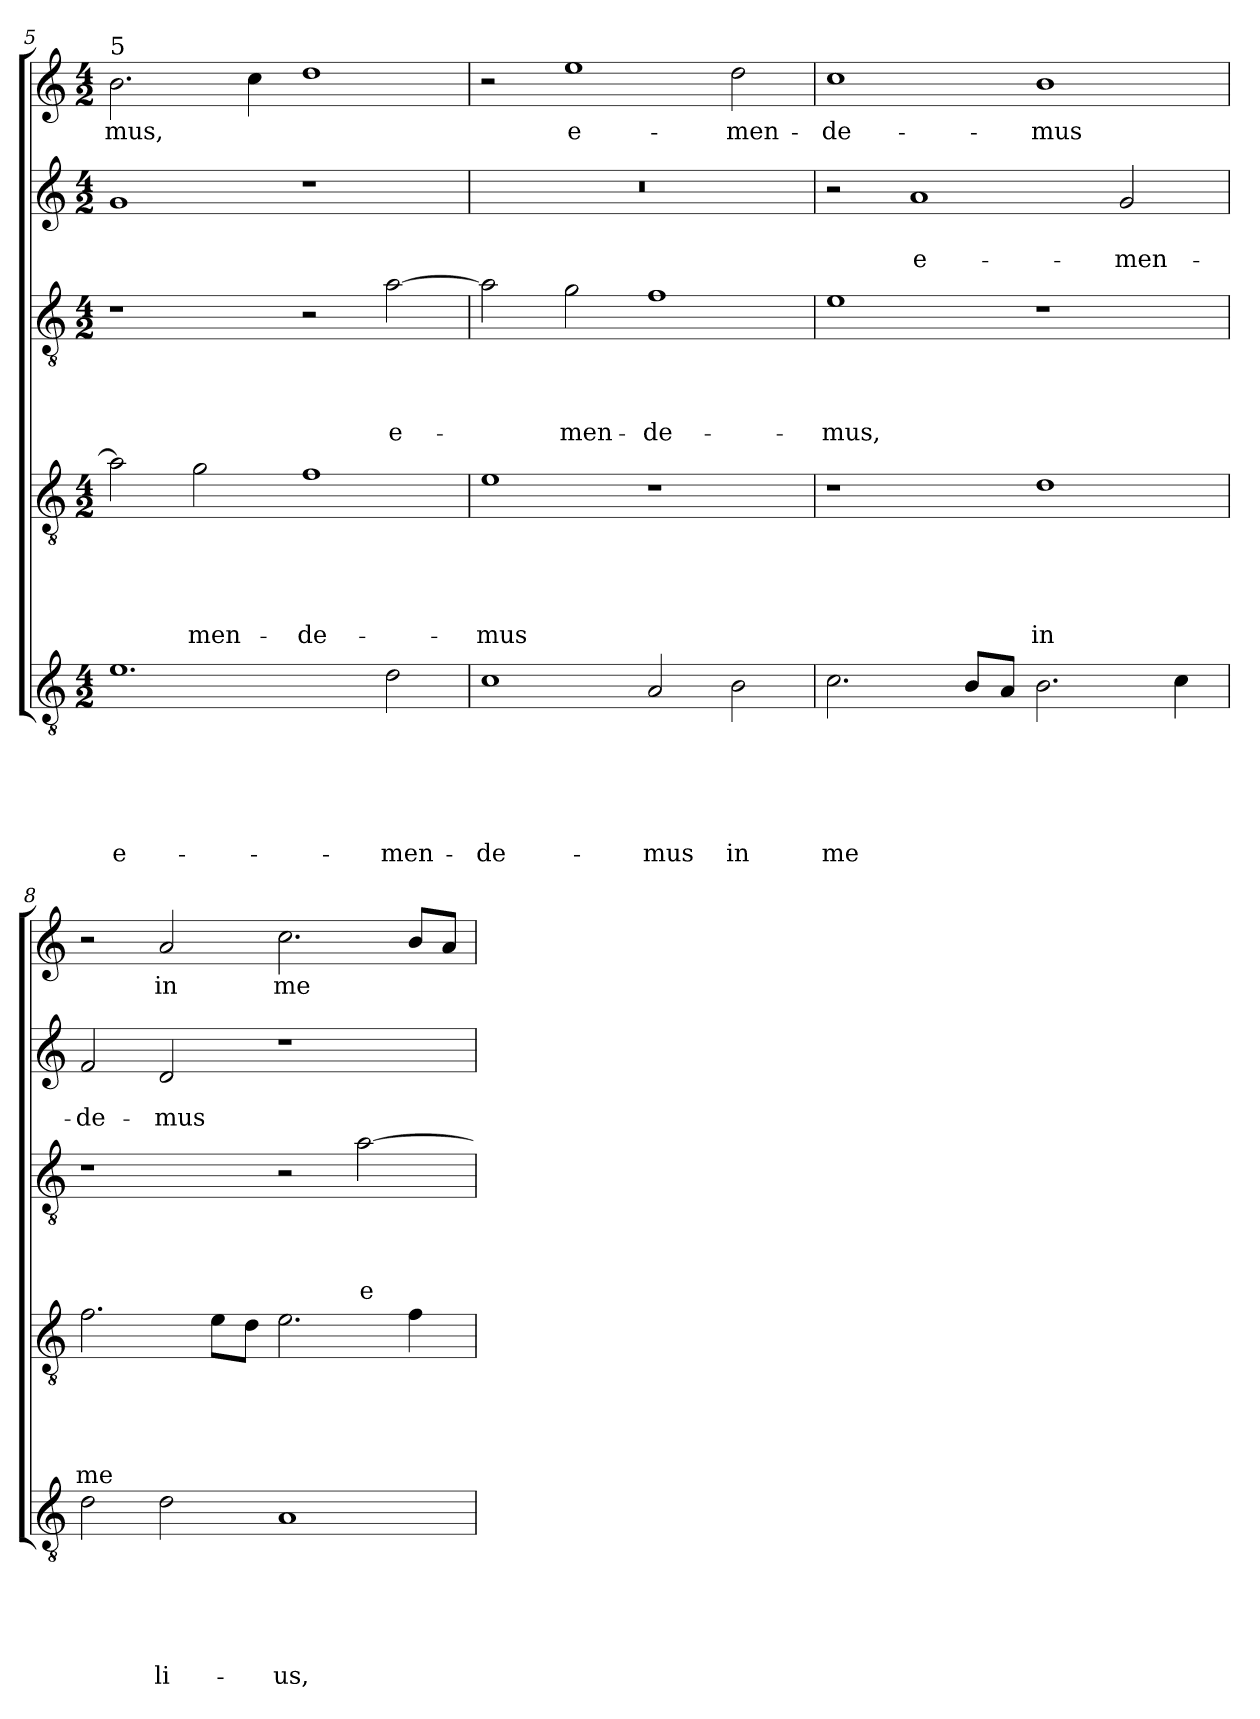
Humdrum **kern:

**kern	**text	**text	**text	**text	**text	**text	**kern	**text	**text	**text	**text	**text	**kern	**text	**text	**text	**text	**kern	**text	**text	**kern	**text
*part5	*part5	*part5	*part5	*part5	*part5	*part5	*part4	*part4	*part4	*part4	*part4	*part4	*part3	*part3	*part3	*part3	*part3	*part2	*part2	*part2	*part1	*part1
*staff5	*staff5	*staff5	*staff5	*staff5	*staff5	*staff5	*staff4	*staff4	*staff4	*staff4	*staff4	*staff4	*staff3	*staff3	*staff3	*staff3	*staff3	*staff2	*staff2	*staff2	*staff1	*staff1
*clefGv2	*	*	*	*	*	*	*clefGv2	*	*	*	*	*	*clefGv2	*	*	*	*	*clefG2	*	*	*clefG2	*
*k[]	*	*	*	*	*	*	*k[]	*	*	*	*	*	*k[]	*	*	*	*	*k[]	*	*	*k[]	*
*C:	*	*	*	*	*	*	*C:	*	*	*	*	*	*C:	*	*	*	*	*C:	*	*	*C:	*
*M4/2	*	*	*	*	*	*	*M4/2	*	*	*	*	*	*M4/2	*	*	*	*	*M4/2	*	*	*M4/2	*
=5	=5	=5	=5	=5	=5	=5	=5	=5	=5	=5	=5	=5	=5	=5	=5	=5	=5	=5	=5	=5	=5	=5
!	!	!	!	!	!	!	!	!	!	!	!	!	!	!	!	!	!	!	!	!	!LO:TX:a:t=5	!
!	!	!	!	!	!	!LO:LY:b	!	!	!	!	!	!LO:LY:b	!	!	!	!	!	!	!	!	!	!LO:LY:b
1.e	.	.	.	.	.	e-	2a\]	.	.	.	.	­	1r	.	.	.	.	1g	.	.	2.b\	-mus,
!	!	!	!	!	!	!	!	!	!	!	!	!LO:LY:b	!	!	!	!	!	!	!	!	!	!
.	.	.	.	.	.	.	2g\	.	.	.	.	men-	.	.	.	.	.	.	.	.	.	.
.	.	.	.	.	.	.	.	.	.	.	.	.	.	.	.	.	.	.	.	.	4cc\	.
!	!	!	!	!	!	!	!	!	!	!	!	!LO:LY:b	!	!	!	!	!	!	!	!	!	!
.	.	.	.	.	.	.	1f	.	.	.	.	-de-	2r	.	.	.	.	1r	.	.	1dd	.
!	!	!	!	!	!	!LO:LY:b	!	!	!	!	!	!	!	!	!	!	!LO:LY:b	!	!	!	!	!
2d\	.	.	.	.	.	-men-	.	.	.	.	.	.	[2a\	.	.	.	e-	.	.	.	.	.
!!LO:LB:g=z
=6	=6	=6	=6	=6	=6	=6	=6	=6	=6	=6	=6	=6	=6	=6	=6	=6	=6	=6	=6	=6	=6	=6
!	!	!	!	!	!	!LO:LY:b	!	!	!	!	!	!LO:LY:b	!	!	!	!	!LO:LY:b	!	!	!	!	!
1c	.	.	.	.	.	-­de-	1e	.	.	.	.	-­mus	2a\]	.	.	.	-­	0r	.	.	2r	.
!	!	!	!	!	!	!	!	!	!	!	!	!	!	!	!	!	!LO:LY:b	!	!	!	!	!LO:LY:b
.	.	.	.	.	.	.	.	.	.	.	.	.	2g\	.	.	.	men-	.	.	.	1ee	e-
!	!	!	!	!	!	!LO:LY:b	!	!	!	!	!	!	!	!	!	!	!LO:LY:b	!	!	!	!	!
2A/	.	.	.	.	.	-mus	1r	.	.	.	.	.	1f	.	.	.	-de-	.	.	.	.	.
!	!	!	!	!	!	!LO:LY:b	!	!	!	!	!	!	!	!	!	!	!	!	!	!	!	!LO:LY:b
2B\	.	.	.	.	.	in	.	.	.	.	.	.	.	.	.	.	.	.	.	.	2dd\	-men-
=7	=7	=7	=7	=7	=7	=7	=7	=7	=7	=7	=7	=7	=7	=7	=7	=7	=7	=7	=7	=7	=7	=7
!	!	!	!	!	!	!LO:LY:b	!	!	!	!	!	!	!	!	!	!	!LO:LY:b	!	!	!	!	!LO:LY:b
2.c\	.	.	.	.	.	me	1r	.	.	.	.	.	1e	.	.	.	-mus,	2r	.	.	1cc	-de-
!	!	!	!	!	!	!	!	!	!	!	!	!	!	!	!	!	!	!	!	!LO:LY:b	!	!
.	.	.	.	.	.	.	.	.	.	.	.	.	.	.	.	.	.	1a	.	e-	.	.
8B/L	.	.	.	.	.	.	.	.	.	.	.	.	.	.	.	.	.	.	.	.	.	.
!	!	!	!	!	!	!LO:LY:b	!	!	!	!	!	!	!	!	!	!	!	!	!	!	!	!
8A/J	.	.	.	.	.	­	.	.	.	.	.	.	.	.	.	.	.	.	.	.	.	.
!	!	!	!	!	!	!	!	!	!	!	!	!LO:LY:b	!	!	!	!	!	!	!	!	!	!LO:LY:b
2.B\	.	.	.	.	.	.	1d	.	.	.	.	in	1r	.	.	.	.	.	.	.	1b	-mus
!	!	!	!	!	!	!	!	!	!	!	!	!	!	!	!	!	!	!	!	!LO:LY:b	!	!
.	.	.	.	.	.	.	.	.	.	.	.	.	.	.	.	.	.	2g/	.	-men-	.	.
!	!	!	!	!	!	!LO:LY:b	!	!	!	!	!	!	!	!	!	!	!	!	!	!	!	!
4c\	.	.	.	.	.	­	.	.	.	.	.	.	.	.	.	.	.	.	.	.	.	.
=8	=8	=8	=8	=8	=8	=8	=8	=8	=8	=8	=8	=8	=8	=8	=8	=8	=8	=8	=8	=8	=8	=8
!	!	!	!	!	!	!LO:LY:b	!	!	!	!	!	!LO:LY:b	!	!	!	!	!	!	!	!LO:LY:b	!	!
2d\	.	.	.	.	.	­	2.f\	.	.	.	.	me	1r	.	.	.	.	2f/	.	-de-	2r	.
!	!	!	!	!	!	!LO:LY:b	!	!	!	!	!	!	!	!	!	!	!	!	!	!LO:LY:b	!	!LO:LY:b
2d\	.	.	.	.	.	li-	.	.	.	.	.	.	.	.	.	.	.	2d/	.	-mus	2a/	in
.	.	.	.	.	.	.	8e\L	.	.	.	.	.	.	.	.	.	.	.	.	.	.	.
!	!	!	!	!	!	!	!	!	!	!	!	!LO:LY:b	!	!	!	!	!	!	!	!	!	!
.	.	.	.	.	.	.	8d\J	.	.	.	.	­	.	.	.	.	.	.	.	.	.	.
!	!	!	!	!	!	!LO:LY:b	!	!	!	!	!	!	!	!	!	!	!	!	!	!	!	!LO:LY:b
1A	.	.	.	.	.	-us,	2.e\	.	.	.	.	.	2r	.	.	.	.	1r	.	.	2.cc\	me
!	!	!	!	!	!	!	!	!	!	!	!	!	!	!	!	!	!LO:LY:b	!	!	!	!	!
.	.	.	.	.	.	.	.	.	.	.	.	.	[2a\	.	.	.	e	.	.	.	.	.
!	!	!	!	!	!	!	!	!	!	!	!	!LO:LY:b	!	!	!	!	!	!	!	!	!	!
.	.	.	.	.	.	.	4f\	.	.	.	.	­	.	.	.	.	.	.	.	.	8b/L	.
!	!	!	!	!	!	!	!	!	!	!	!	!	!	!	!	!	!	!	!	!	!	!LO:LY:b
.	.	.	.	.	.	.	.	.	.	.	.	.	.	.	.	.	.	.	.	.	8a/J	­
=	=	=	=	=	=	=	=	=	=	=	=	=	=	=	=	=	=	=	=	=	=	=
*-	*-	*-	*-	*-	*-	*-	*-	*-	*-	*-	*-	*-	*-	*-	*-	*-	*-	*-	*-	*-	*-	*-
